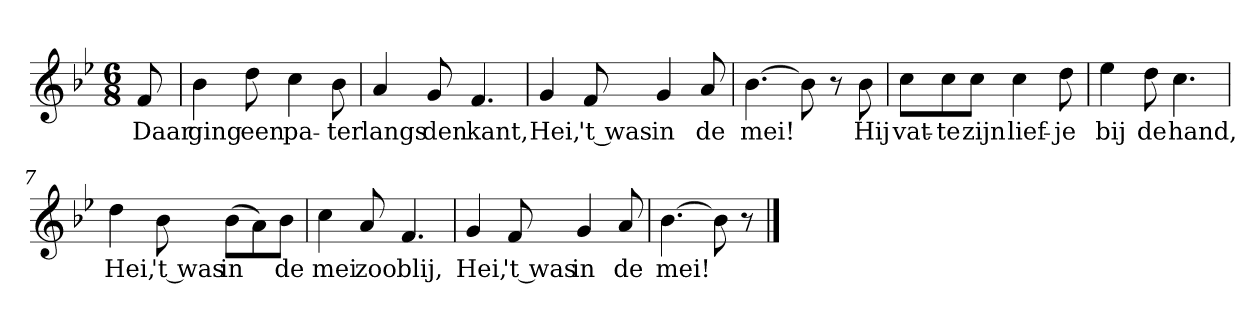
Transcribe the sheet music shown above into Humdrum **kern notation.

**kern	**text
*part1	*part1
*staff1	*staff1
*clefG2	*
*k[b-e-]	*
*B-:	*
*M6/8	*
*MM120	*
=	=
8f	Daar
=1	=1
4b-	ging
8dd	een
4cc	pa-
8b-	-ter
=2	=2
4a	langs
8g	den
4.f	kant,
=3	=3
4g	Hei,
8f	't was
4g	in
8a	de
=4	=4
[4.b-	mei!
8b-]	.
8r	.
8b-	Hij
=5	=5
8cc\L	vat-
8cc\	-te
8cc\J	zijn
4cc	lief-
8dd	-je
=6	=6
4ee-	bij
8dd	de
4.cc	hand,
=7	=7
4dd	Hei,
8b-	't was
(8b-\L	in
8a\)	.
8b-\J	de
=8	=8
4cc	mei
8a	zoo
4.f	blij,
=9	=9
4g	Hei,
8f	't was
4g	in
8a	de
=10	=10
[4.b-	mei!
8b-]	.
8r	.
==	==
*-	*-
